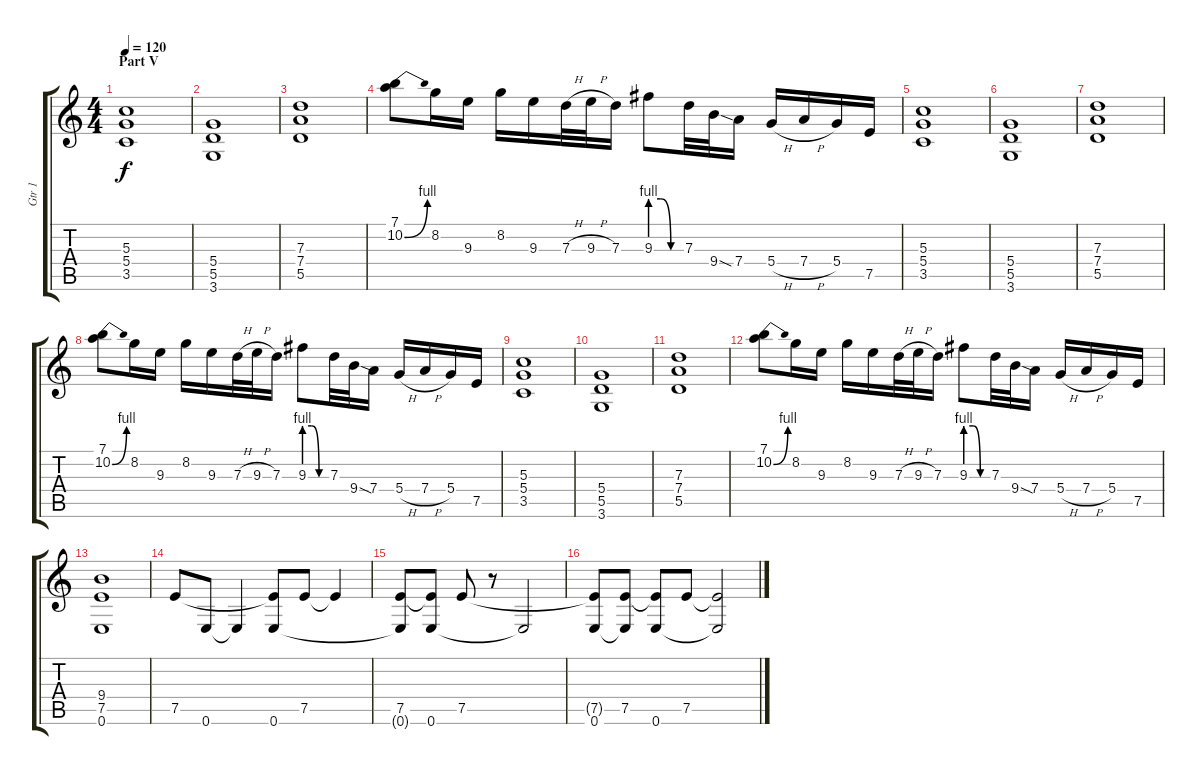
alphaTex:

\track ("Gtr 1" "Gtr 1") {instrument overdrivenguitar}
\staff {score tabs}
\tuning (E4 B3 G3 D3 A2 E2) {hide}
\ts (4 4)
\section ("" "Part V")
\tempo 120
\clef g2
\ks c
(5.3 5.4 3.5).1{dy f} |
(5.4 5.5 3.6).1 |
(7.3 7.4 5.5).1 |
(7.1 10.2{be (bend 0 0 60 4)}).8 8.2.16 9.3.16 8.2.16 9.3.16 7.3{h}.32 9.3{h}.32 7.3.16 9.3{be (custom 0 4 20 4 40 0 60 0)}.8 7.3.32 9.4{sod}.32 7.4.16 5.4{h}.16 7.4{h}.16 5.4.16 7.5.16 |
(5.3 5.4 3.5).1 |
(5.4 5.5 3.6).1 |
(7.3 7.4 5.5).1 |
(7.1 10.2{be (bend 0 0 60 4)}).8 8.2.16 9.3.16 8.2.16 9.3.16 7.3{h}.32 9.3{h}.32 7.3.16 9.3{be (custom 0 4 20 4 40 0 60 0)}.8 7.3.32 9.4{sod}.32 7.4.16 5.4{h}.16 7.4{h}.16 5.4.16 7.5.16 |
(5.3 5.4 3.5).1 |
(5.4 5.5 3.6).1 |
(7.3 7.4 5.5).1 |
(7.1 10.2{be (bend 0 0 60 4)}).8 8.2.16 9.3.16 8.2.16 9.3.16 7.3{h}.32 9.3{h}.32 7.3.16 9.3{be (custom 0 4 20 4 40 0 60 0)}.8 7.3.32 9.4{sod}.32 7.4.16 5.4{h}.16 7.4{h}.16 5.4.16 7.5.16 |
(9.4 7.5 0.6).1 |
7.5.8 0.6.8 0.6{t}.4 (7.5{t} 0.6).8 7.5.8 7.5{t}.4 |
(7.5 0.6{t}).8 (7.5{t} 0.6).8 7.5.8 r.8 0.6{t}.2 |
(7.5{t} 0.6).8 (7.5 0.6{t}).8 (7.5{t} 0.6).8 7.5.8 (7.5{t} 0.6{t}).2
